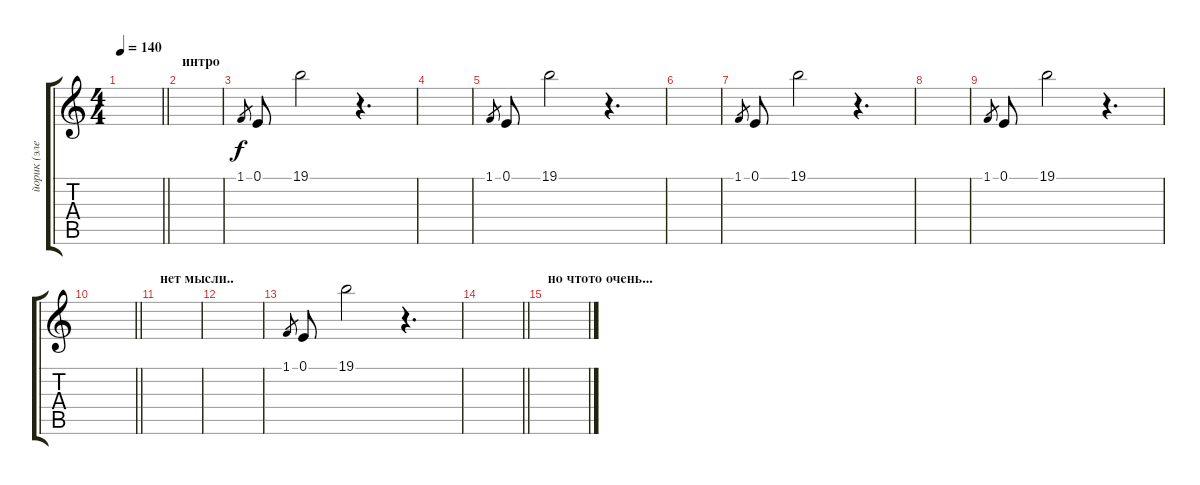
\track ("йорик (электроника)" "йорик (эле") {instrument flute}
\staff {score tabs}
\tuning (E4 B3 G3 D3 A2 E2) {hide}
\ts (4 4)
\tempo 140
\clef g2
\barLineRight lightlight
\ks c
|
\section ("" "интро")
|
1.1.8{gr} 0.1.8 19.1.2 r.4{d} |
|
1.1.8{gr} 0.1.8 19.1.2 r.4{d} |
|
1.1.8{gr} 0.1.8 19.1.2 r.4{d} |
|
1.1.8{gr} 0.1.8 19.1.2 r.4{d} |
\barLineRight lightlight
|
\section ("" "нет мысли..")
|
|
1.1.8{gr} 0.1.8 19.1.2 r.4{d} |
\barLineRight lightlight
|
\section ("" "но чтото очень...")
